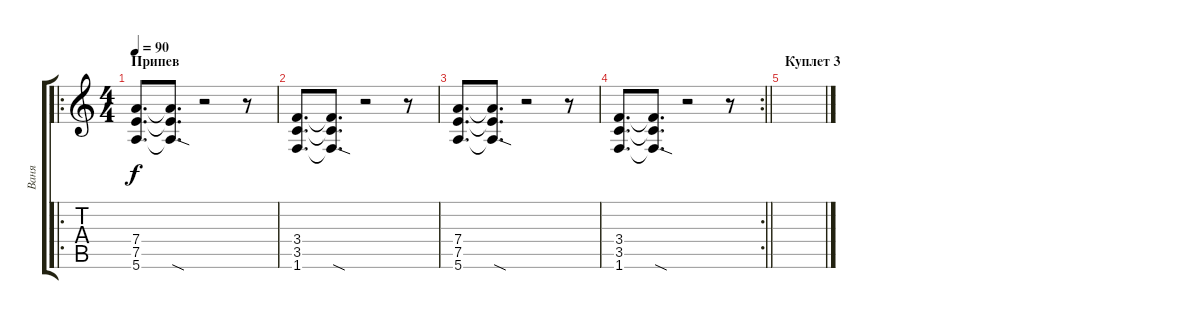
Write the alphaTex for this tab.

\track ("Ваня" "Ваня") {instrument distortionguitar}
\staff {score tabs}
\tuning (E4 B3 G3 D3 A2 E2) {hide}
\ro
\ts (4 4)
\section ("" "Припев")
\tempo 90
\clef g2
\ks c
(7.4 7.5 5.6).8{d dy f} (7.4{t} 7.5{t} 5.6{sod t}).8{d} r.2 r.8 |
(3.4 3.5 1.6).8{d} (3.4{t} 3.5{t} 1.6{sod t}).8{d} r.2 r.8 |
(7.4 7.5 5.6).8{d} (7.4{t} 7.5{t} 5.6{sod t}).8{d} r.2 r.8 |
\rc 2
\barLineRight lightlight
(3.4 3.5 1.6).8{d} (3.4{t} 3.5{t} 1.6{sod t}).8{d} r.2 r.8 |
\section ("" "Куплет 3")
